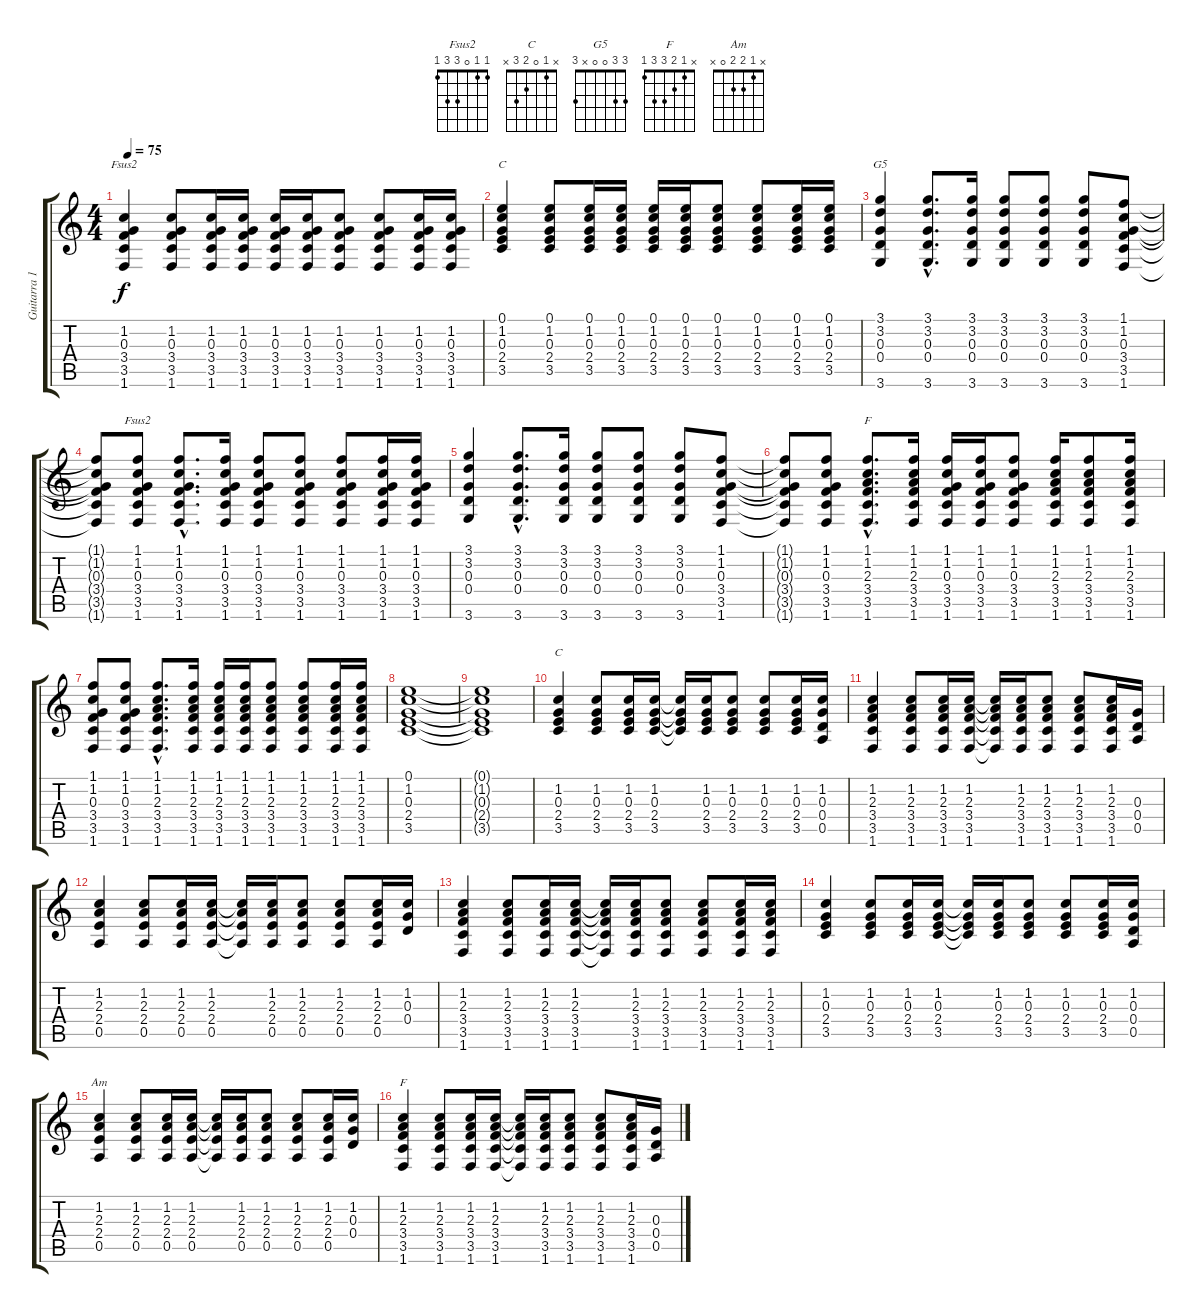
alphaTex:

\track ("Guitarra 1" "Guitarra 1") {instrument acousticguitarsteel}
\staff {score tabs}
\tuning (E4 B3 G3 D3 A2 E2) {hide}
\chord ("Fsus2" x 1 0 3 3 1)
\chord ("C" 0 1 0 2 3 x)
\chord ("G5" 3 3 0 0 x 3)
\chord ("Fsus2" 1 1 0 3 3 1)
\chord ("F" 1 1 2 3 3 1)
\chord ("C" x 1 0 2 3 x)
\chord ("Am" x 1 2 2 0 x)
\chord ("F" x 1 2 3 3 1)
\ts (4 4)
\tempo 75
\clef g2
\ks c
(1.2 0.3 3.4 3.5 1.6).4{ch "Fsus2" dy f} (1.2 0.3 3.4 3.5 1.6).8 (1.2 0.3 3.4 3.5 1.6).16 (1.2 0.3 3.4 3.5 1.6).16 (1.2 0.3 3.4 3.5 1.6).16 (1.2 0.3 3.4 3.5 1.6).16 (1.2 0.3 3.4 3.5 1.6).8 (1.2 0.3 3.4 3.5 1.6).8 (1.2 0.3 3.4 3.5 1.6).16 (1.2 0.3 3.4 3.5 1.6).16 |
(0.1 1.2 0.3 2.4 3.5).4{ch "C"} (0.1 1.2 0.3 2.4 3.5).8 (0.1 1.2 0.3 2.4 3.5).16 (0.1 1.2 0.3 2.4 3.5).16 (0.1 1.2 0.3 2.4 3.5).16 (0.1 1.2 0.3 2.4 3.5).16 (0.1 1.2 0.3 2.4 3.5).8 (0.1 1.2 0.3 2.4 3.5).8 (0.1 1.2 0.3 2.4 3.5).16 (0.1 1.2 0.3 2.4 3.5).16 |
(3.1 3.2 0.3 0.4 3.6).4{ch "G5"} (3.1{hac} 3.2{hac} 0.3{hac} 0.4{hac} 3.6{hac}).8{d} (3.1 3.2 0.3 0.4 3.6).16 (3.1 3.2 0.3 0.4 3.6).8 (3.1 3.2 0.3 0.4 3.6).8 (3.1 3.2 0.3 0.4 3.6).8 (1.1 1.2 0.3 3.4 3.5 1.6).8 |
(1.1{t} 1.2{t} 0.3{t} 3.4{t} 3.5{t} 1.6{t}).8 (1.1 1.2 0.3 3.4 3.5 1.6).8{ch "Fsus2"} (1.1{hac} 1.2{hac} 0.3{hac} 3.4{hac} 3.5{hac} 1.6{hac}).8{d} (1.1 1.2 0.3 3.4 3.5 1.6).16 (1.1 1.2 0.3 3.4 3.5 1.6).8 (1.1 1.2 0.3 3.4 3.5 1.6).8 (1.1 1.2 0.3 3.4 3.5 1.6).8 (1.1 1.2 0.3 3.4 3.5 1.6).16 (1.1 1.2 0.3 3.4 3.5 1.6).16 |
(3.1 3.2 0.3 0.4 3.6).4 (3.1{hac} 3.2{hac} 0.3{hac} 0.4{hac} 3.6{hac}).8{d} (3.1 3.2 0.3 0.4 3.6).16 (3.1 3.2 0.3 0.4 3.6).8 (3.1 3.2 0.3 0.4 3.6).8 (3.1 3.2 0.3 0.4 3.6).8 (1.1 1.2 0.3 3.4 3.5 1.6).8 |
(1.1{t} 1.2{t} 0.3{t} 3.4{t} 3.5{t} 1.6{t}).8 (1.1 1.2 0.3 3.4 3.5 1.6).8 (1.1{hac} 1.2{hac} 2.3{hac} 3.4{hac} 3.5{hac} 1.6{hac}).8{d ch "F"} (1.1 1.2 2.3 3.4 3.5 1.6).16 (1.1 1.2 0.3 3.4 3.5 1.6).16 (1.1 1.2 0.3 3.4 3.5 1.6).16 (1.1 1.2 0.3 3.4 3.5 1.6).8 (1.1 1.2 2.3 3.4 3.5 1.6).16 (1.1 1.2 2.3 3.4 3.5 1.6).8 (1.1 1.2 2.3 3.4 3.5 1.6).16 |
(1.1 1.2 0.3 3.4 3.5 1.6).8 (1.1 1.2 0.3 3.4 3.5 1.6).8 (1.1{hac} 1.2{hac} 2.3{hac} 3.4{hac} 3.5{hac} 1.6{hac}).8{d} (1.1 1.2 2.3 3.4 3.5 1.6).16 (1.1 1.2 2.3 3.4 3.5 1.6).16 (1.1 1.2 2.3 3.4 3.5 1.6).16 (1.1 1.2 2.3 3.4 3.5 1.6).8 (1.1 1.2 2.3 3.4 3.5 1.6).8 (1.1 1.2 2.3 3.4 3.5 1.6).16 (1.1 1.2 2.3 3.4 3.5 1.6).16 |
(0.1 1.2 0.3 2.4 3.5).1 |
(0.1{t} 1.2{t} 0.3{t} 2.4{t} 3.5{t}).1 |
(1.2 0.3 2.4 3.5).4{ch "C"} (1.2 0.3 2.4 3.5).8 (1.2 0.3 2.4 3.5).16 (1.2 0.3 2.4 3.5).16 (1.2{t} 0.3{t} 2.4{t} 3.5{t}).16 (1.2 0.3 2.4 3.5).16 (1.2 0.3 2.4 3.5).8 (1.2 0.3 2.4 3.5).8 (1.2 0.3 2.4 3.5).16 (1.2 0.3 0.4 0.5).16 |
(1.2 2.3 3.4 3.5 1.6).4 (1.2 2.3 3.4 3.5 1.6).8 (1.2 2.3 3.4 3.5 1.6).16 (1.2 2.3 3.4 3.5 1.6).16 (1.2{t} 2.3{t} 3.4{t} 3.5{t} 1.6{t}).16 (1.2 2.3 3.4 3.5 1.6).16 (1.2 2.3 3.4 3.5 1.6).8 (1.2 2.3 3.4 3.5 1.6).8 (1.2 2.3 3.4 3.5 1.6).16 (0.3 0.4 0.5).16 |
(1.2 2.3 2.4 0.5).4 (1.2 2.3 2.4 0.5).8 (1.2 2.3 2.4 0.5).16 (1.2 2.3 2.4 0.5).16 (1.2{t} 2.3{t} 2.4{t} 0.5{t}).16 (1.2 2.3 2.4 0.5).16 (1.2 2.3 2.4 0.5).8 (1.2 2.3 2.4 0.5).8 (1.2 2.3 2.4 0.5).16 (1.2 0.3 0.4).16 |
(1.2 2.3 3.4 3.5 1.6).4 (1.2 2.3 3.4 3.5 1.6).8 (1.2 2.3 3.4 3.5 1.6).16 (1.2 2.3 3.4 3.5 1.6).16 (1.2{t} 2.3{t} 3.4{t} 3.5{t} 1.6{t}).16 (1.2 2.3 3.4 3.5 1.6).16 (1.2 2.3 3.4 3.5 1.6).8 (1.2 2.3 3.4 3.5 1.6).8 (1.2 2.3 3.4 3.5 1.6).16 (1.2 2.3 3.4 3.5 1.6).16 |
(1.2 0.3 2.4 3.5).4 (1.2 0.3 2.4 3.5).8 (1.2 0.3 2.4 3.5).16 (1.2 0.3 2.4 3.5).16 (1.2{t} 0.3{t} 2.4{t} 3.5{t}).16 (1.2 0.3 2.4 3.5).16 (1.2 0.3 2.4 3.5).8 (1.2 0.3 2.4 3.5).8 (1.2 0.3 2.4 3.5).16 (1.2 0.3 0.4 0.5).16 |
(1.2 2.3 2.4 0.5).4{ch "Am"} (1.2 2.3 2.4 0.5).8 (1.2 2.3 2.4 0.5).16 (1.2 2.3 2.4 0.5).16 (1.2{t} 2.3{t} 2.4{t} 0.5{t}).16 (1.2 2.3 2.4 0.5).16 (1.2 2.3 2.4 0.5).8 (1.2 2.3 2.4 0.5).8 (1.2 2.3 2.4 0.5).16 (1.2 0.3 0.4).16 |
(1.2 2.3 3.4 3.5 1.6).4{ch "F"} (1.2 2.3 3.4 3.5 1.6).8 (1.2 2.3 3.4 3.5 1.6).16 (1.2 2.3 3.4 3.5 1.6).16 (1.2{t} 2.3{t} 3.4{t} 3.5{t} 1.6{t}).16 (1.2 2.3 3.4 3.5 1.6).16 (1.2 2.3 3.4 3.5 1.6).8 (1.2 2.3 3.4 3.5 1.6).8 (1.2 2.3 3.4 3.5 1.6).16 (0.3 0.4 0.5).16
